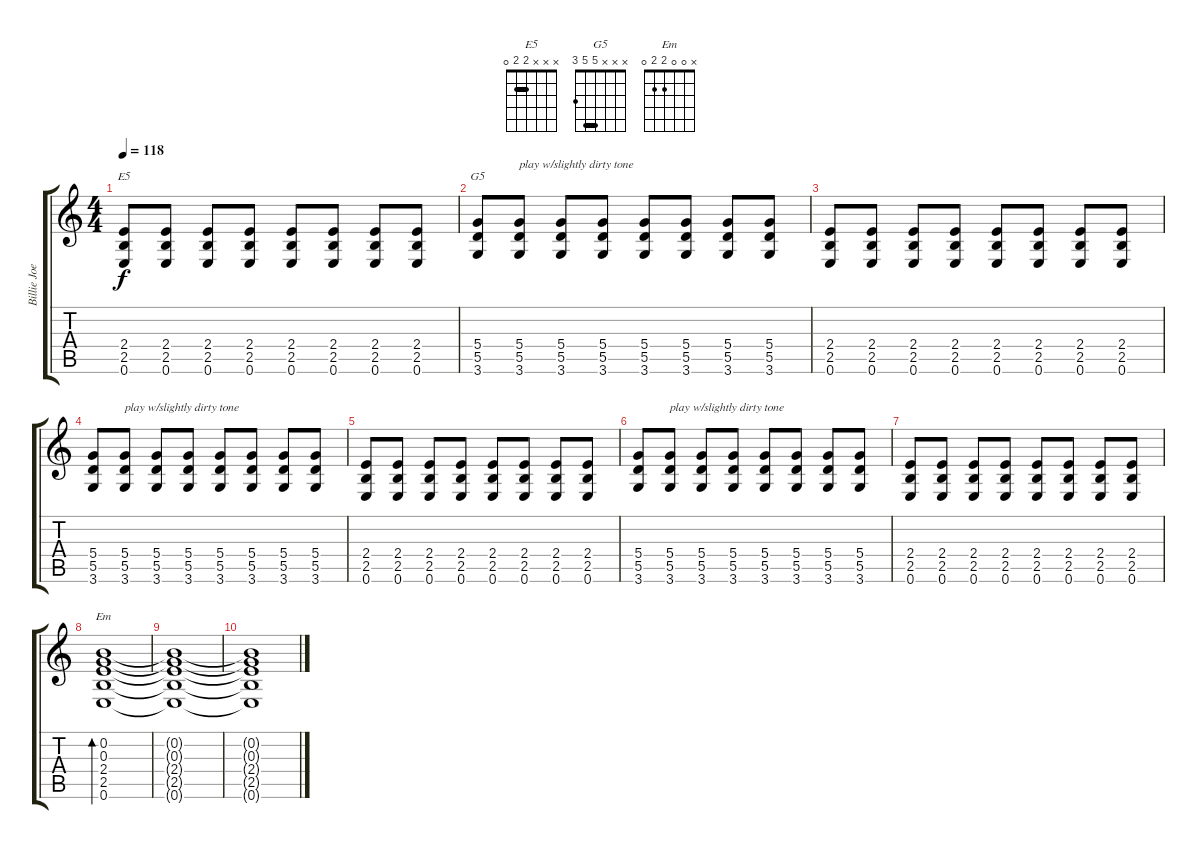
\track ("Billie Joe" "Billie Joe") {instrument electricguitarclean}
\staff {score tabs}
\tuning (E4 B3 G3 D3 A2 E2) {hide}
\chord ("E5" x x x 2 2 0) {barre 2}
\chord ("G5" x x x 5 5 3) {barre 5}
\chord ("Em" x 0 0 2 2 0)
\ts (4 4)
\tempo 118
\clef g2
\ks c
(2.4 2.5 0.6).8{ch "E5" dy f} (2.4 2.5 0.6).8 (2.4 2.5 0.6).8 (2.4 2.5 0.6).8 (2.4 2.5 0.6).8 (2.4 2.5 0.6).8 (2.4 2.5 0.6).8 (2.4 2.5 0.6).8 |
(5.4 5.5 3.6).8{ch "G5"} (5.4 5.5 3.6).8{txt "play w/slightly dirty tone"} (5.4 5.5 3.6).8 (5.4 5.5 3.6).8 (5.4 5.5 3.6).8 (5.4 5.5 3.6).8 (5.4 5.5 3.6).8 (5.4 5.5 3.6).8 |
(2.4 2.5 0.6).8 (2.4 2.5 0.6).8 (2.4 2.5 0.6).8 (2.4 2.5 0.6).8 (2.4 2.5 0.6).8 (2.4 2.5 0.6).8 (2.4 2.5 0.6).8 (2.4 2.5 0.6).8 |
(5.4 5.5 3.6).8 (5.4 5.5 3.6).8{txt "play w/slightly dirty tone"} (5.4 5.5 3.6).8 (5.4 5.5 3.6).8 (5.4 5.5 3.6).8 (5.4 5.5 3.6).8 (5.4 5.5 3.6).8 (5.4 5.5 3.6).8 |
(2.4 2.5 0.6).8 (2.4 2.5 0.6).8 (2.4 2.5 0.6).8 (2.4 2.5 0.6).8 (2.4 2.5 0.6).8 (2.4 2.5 0.6).8 (2.4 2.5 0.6).8 (2.4 2.5 0.6).8 |
(5.4 5.5 3.6).8 (5.4 5.5 3.6).8{txt "play w/slightly dirty tone"} (5.4 5.5 3.6).8 (5.4 5.5 3.6).8 (5.4 5.5 3.6).8 (5.4 5.5 3.6).8 (5.4 5.5 3.6).8 (5.4 5.5 3.6).8 |
(2.4 2.5 0.6).8 (2.4 2.5 0.6).8 (2.4 2.5 0.6).8 (2.4 2.5 0.6).8 (2.4 2.5 0.6).8 (2.4 2.5 0.6).8 (2.4 2.5 0.6).8 (2.4 2.5 0.6).8 |
(0.2 0.3 2.4 2.5 0.6).1{bd 60 ch "Em"} |
(0.2{t} 0.3{t} 2.4{t} 2.5{t} 0.6{t}).1 |
(0.2{t} 0.3{t} 2.4{t} 2.5{t} 0.6{t}).1
